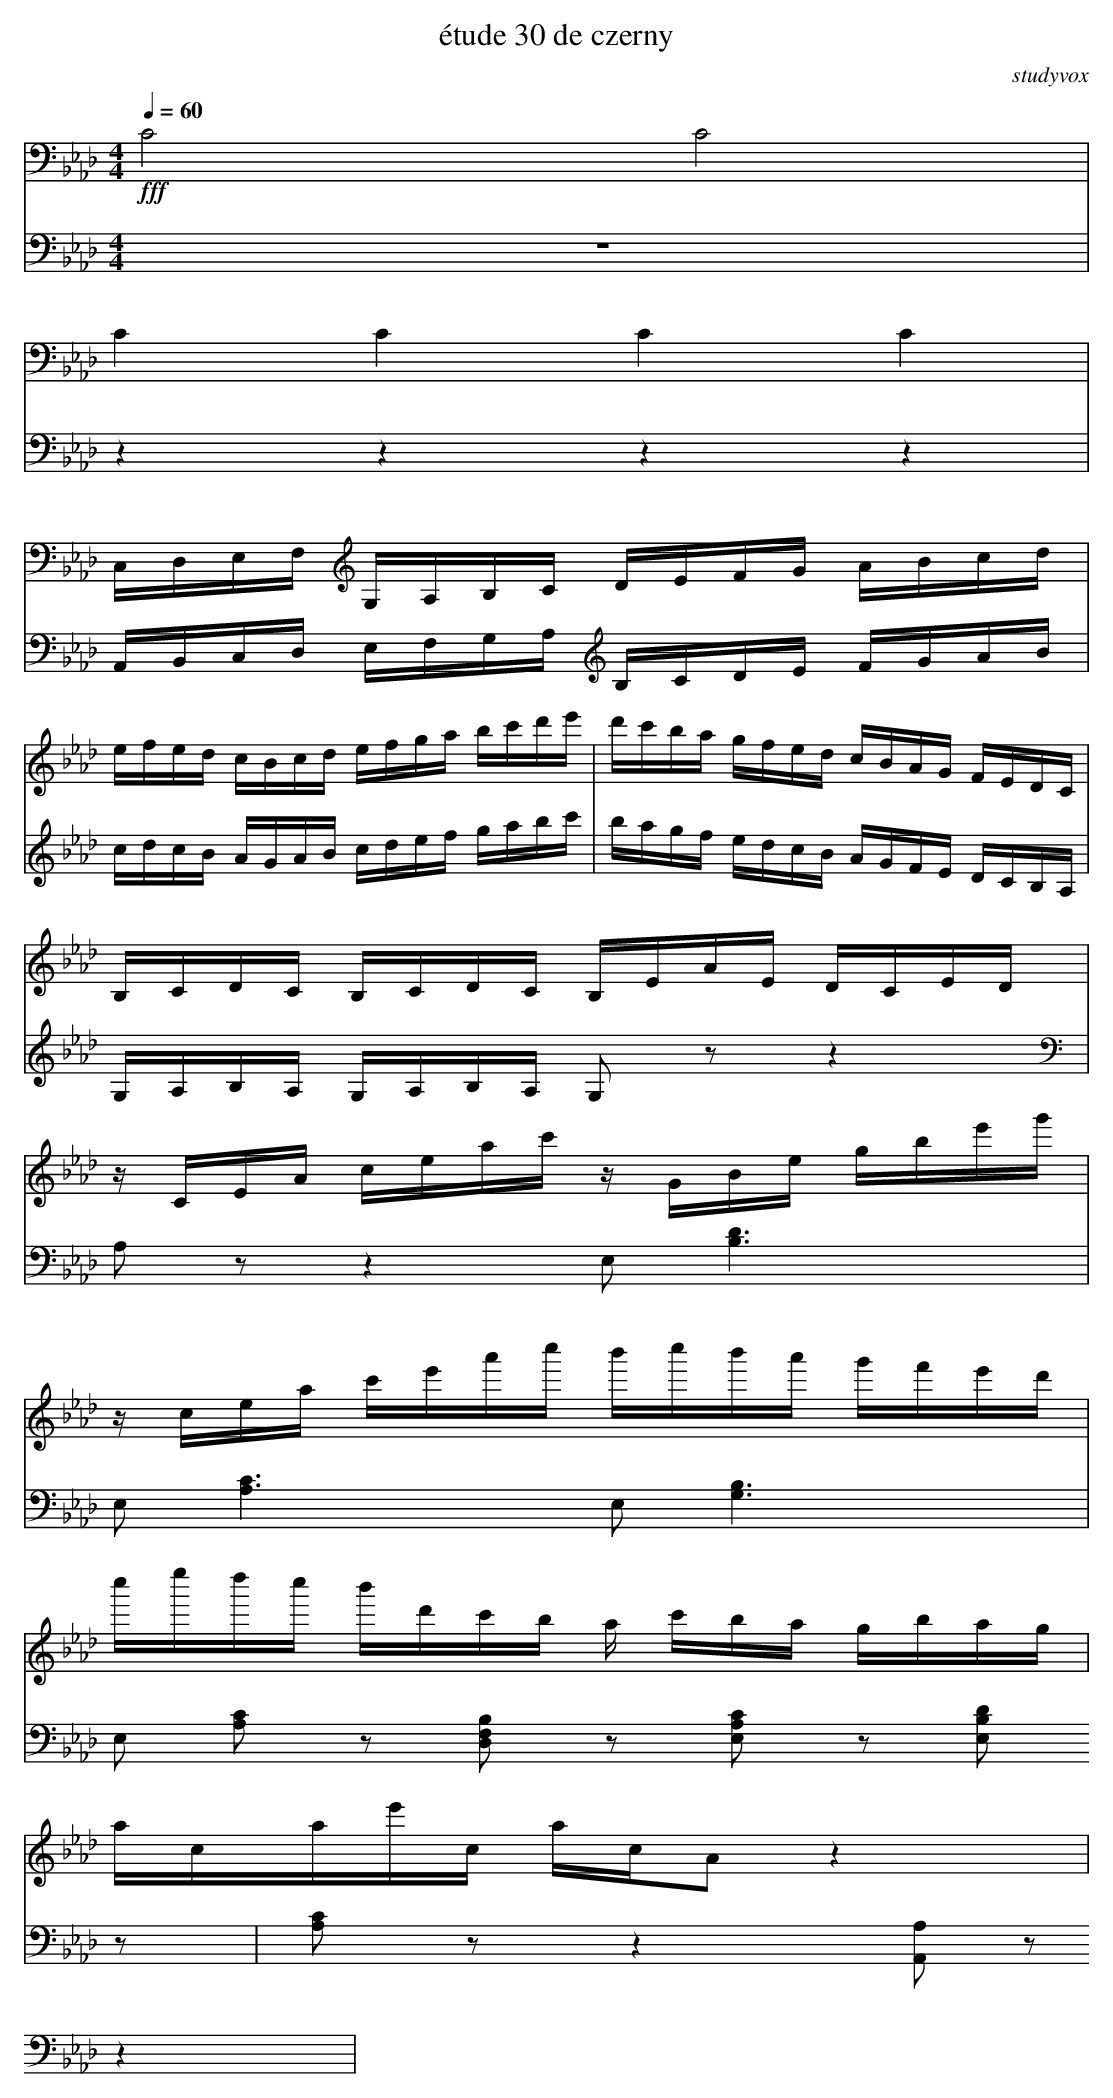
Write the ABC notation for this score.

X:1
T:étude 30 de czerny
O:studyvox
M:4/4
L: 1/4
Q:1/4=60
K:Ab
V:1
!fff!
C2 C2 |
C C C C |
C,//D,//E,//F,// G,//A,//B,//C// D//E//F//G// A//B//c//d// |
e//f//e//d// c//B//c//d// e//f//g//a// b//c'//d'//e'// |d'//c'//b//a// g//f//e//d// c//B//A//G// F//E//D//C// |
B,//C//D//C// B,//C//D//C// B,//E//A//E// D//C//E//D// |
z//C//E//A// c//e//a//c'// z//G//B//e// g//b//e'//g'// |
z//c//e//a// c'//e'//a'//c''// //b'//c''//b'//a'// g'//f'//e'//d'// |
c''//e''//d''//c''// b'//d'//c'//b// a// c'//b//a// g//b//a//g// |
a//c//a//e'//c// a//c//A/ z |
V:2
z4 |
z z z z |
A,,//B,,//C,//D,// E,//F,//G,//A,// B,//C//D//E// F//G//A//B// |
c//d//c//B// A//G//A//B// c//d//e//f// g//a//b//c'// |
b//a//g//f// e//d//c//B// A//G//F//E// D//C//B,//A,// |
G,//A,//B,//A,// G,//A,//B,//A,// G,/ z/ z |
A,/ z/ z E,/ [B,3/2D3/2] |
E,/ [A,3/2C3/2] E,/ [G,3/2B,3/2] |
E,/ [A,/C/] z/ [D,/F,/B,/] z/ [E,/A,/C/] z/
[E,/B,/D/] z/ |
[A,/C/] z/ z [A,,/A,/] z/ z |
